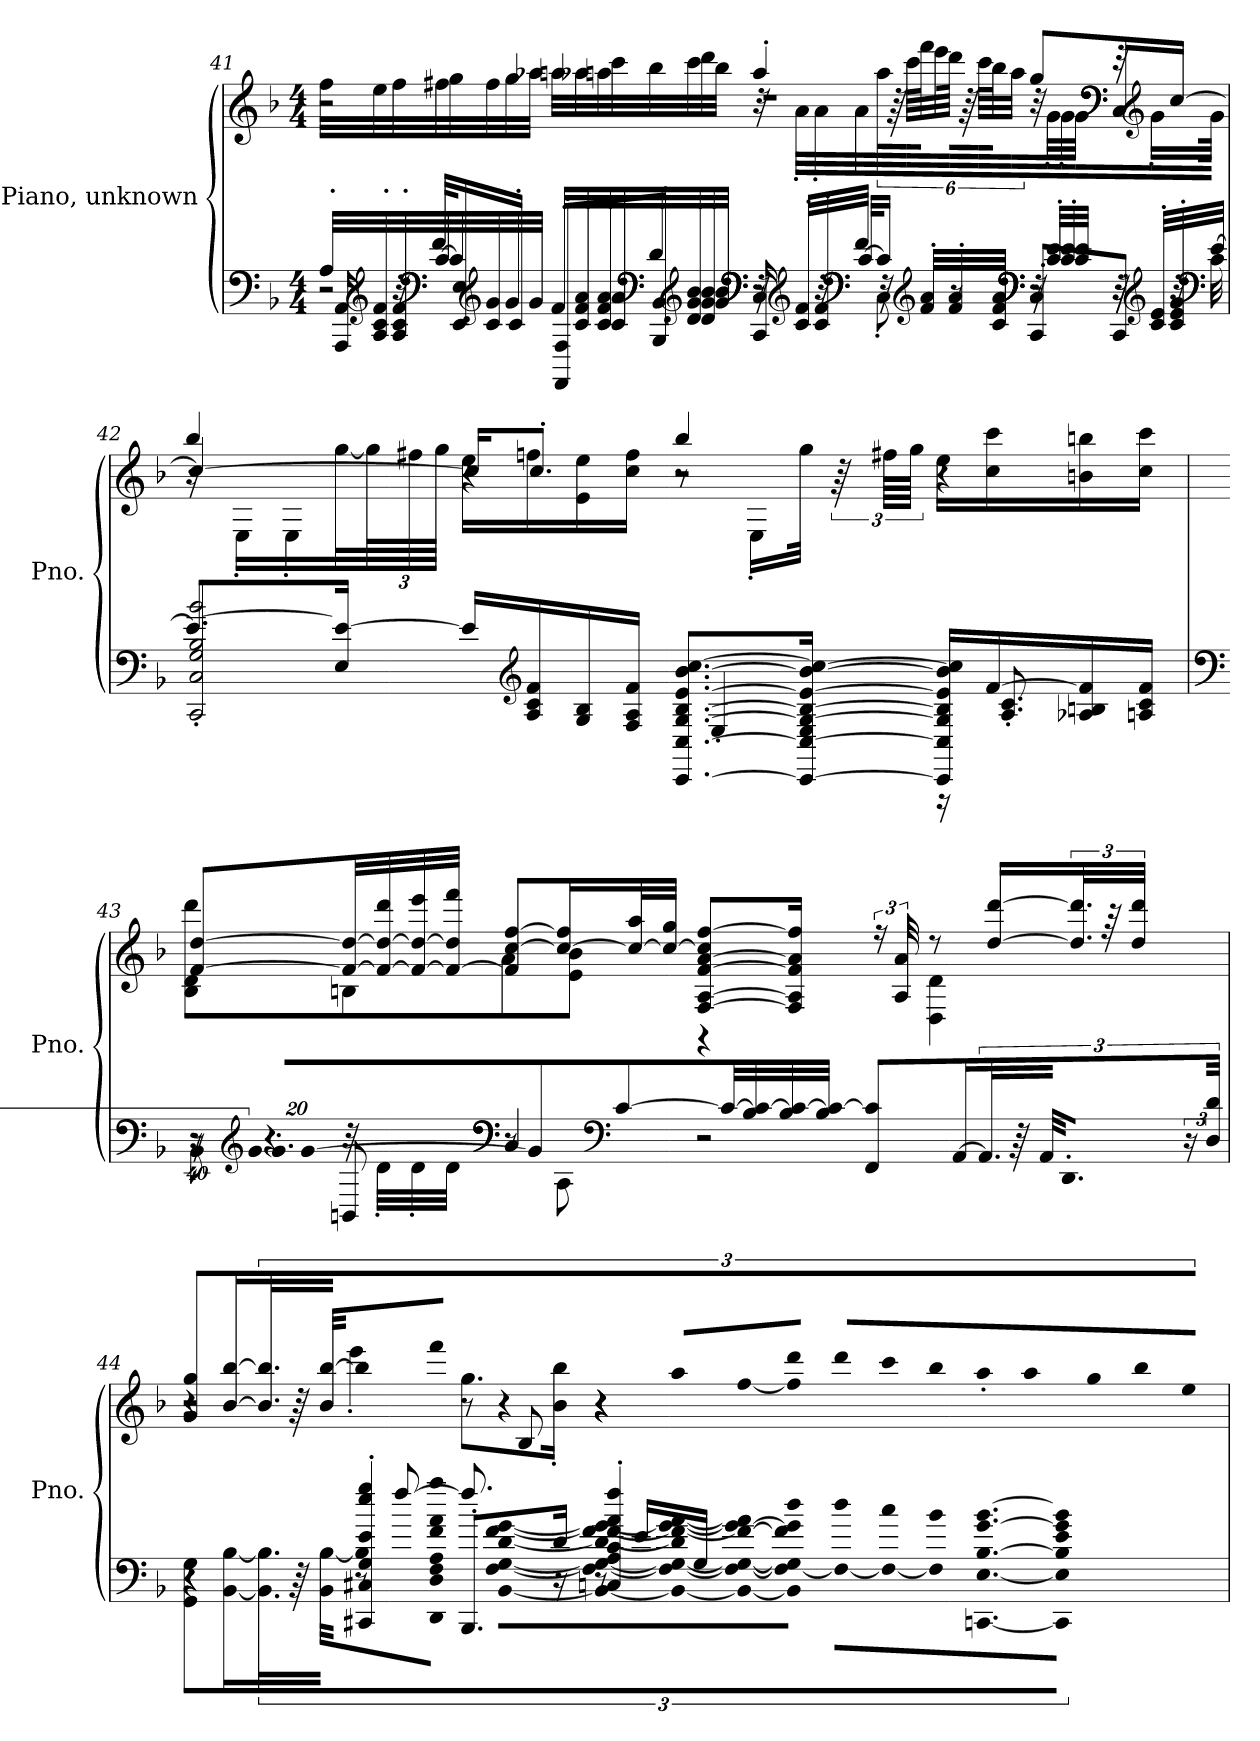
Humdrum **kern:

**kern	**kern
*part1	*part1
*staff2	*staff1
*I"Piano, unknown	*
*I'Pno.	*
!!LO:LB:g=z
*clefF4	*clefG2
*k[b-]	*k[b-]
*M4/4	*M4/4
=41	=41
*^	*^
*	*^	*	*^
32A'/LLL	2r	16AAA/ 16AA/	1r	32ff\LLL	2r
*clefG2	*	*	*	*	*
32A/' 32c/' 32f/'	.	.	.	32ee\	.
32A/' 32c/' 32f/'	.	32r	.	32ff\	.
*clefF4	*	*	*	*	*
[32c/	.	32f/KLL	.	32ff#X\	.
32c/]	.	16EE/ 16E/	.	32gg\	.
*clefG2	*	*	*	*	*
32c/' 32g/'	.	.	.	32ff#\	.
32g'/	.	16c/JJ	.	32gg\	.
32g/JJJ	.	.	.	32aa-X\JJJ	.
32f'/LLL	.	8FF/' 8F/'L	.	32aan\LLL	.
32c/' 32f/' 32a/'	.	.	.	32aa-X\	.
32c/' 32f/' 32a/'	.	.	.	32aan\	.
32c/ 32a/	.	.	.	32ccc\	.
*clefF4	*	*	*	*	*
32d'/	.	8BBB-/' 8BB-/'J	.	32bb-\	.
*clefG2	*	*	*	*	*
32d/' 32g/' 32b-/'	.	.	.	32ccc\	.
32d/' 32g/' 32b-/'	.	.	.	32ddd\	.
32g/ 32b-/JJJ	.	.	.	32bb-\JJJ	.
*clefF4	*	*	*	*	*
32r	8r	16CC/ 16C/	.	32r	4aa'/
*clefG2	*	*	*	*	*
32c/' 32f/'LLL	.	.	.	32a'\LLL	.
32c/' 32f/'	.	32r	.	32a'\	.
*clefF4	*	*	*	*	*
32f/JJJ	.	[32c/KLL	.	32a\	.
32r	8C'\	16c/JJ]	.	96aa\JJJk	.
.	.	.	.	96r	.
.	.	.	.	96ccc\LLLL	.
*clefG2	*	*	*	*	*
*	*	*	*	*Xbrackettup	*
32f/' 32a/'LLL	.	.	.	96fff\J	.
.	.	.	.	48eee\	.
*	*	*	*	*brackettup	*
32f/' 32a/'	.	16r	.	96ddd\JJJk	.
.	.	.	.	96r	.
.	.	.	.	96ccc\LLLL	.
*	*	*	*	*Xbrackettup	*
32c/ 32f/ 32a/JJJ	.	.	.	96bb-\J	.
.	.	.	.	48aa\JJJ	.
*clefF4	*	*	*	*	*
32r	8r	8CC/' 8C/'L	.	32r	8gg/L
32c/' 32e/'LLL	.	.	.	32g'\LLL	.
32c/' 32e/'	.	.	.	32g'\	.
32c/ 32e/JJJ	.	.	.	32g\JJJ	.
*	*	*	*clefF4	*	*
32r	16r	8CC'/J	.	32r	16C/L
*clefG2	*	*	*clefG2	*	*
32c/' 32e/'LLL	.	.	.	16g'\LL	.
32c/' 32e/' 32g/'	32r	.	.	.	[16cc/JJ
*clefF4	*	*	*	*	*
[32e/JJJ	32c\	.	.	32g\JJk	.
*	*v	*v	*	*	*
!!LO:LB:g=z	!!	!!
=42	=42	=42	=42	=42
8.e/L_	2CC/' 2C/' 2G/' 2B-/' 2b-/'	4bb-/	16r	4cc/_
.	.	.	16E'\LL	.
.	.	.	16E'\	.
16E/ 16e/_Jk	.	.	[32gg\L	.
.	.	.	96gg\L]	.
.	.	.	96ff#X\	.
.	.	.	96gg\JJJJ	.
16e/LL]	.	4r	16ee\LL	16cc/KL]
*clefG2	*	*	*	*
16A/ 16c/ 16f/	.	.	16ffn\	8.cc'/J
16G/ 16B-/	.	.	16e\ 16ee\	.
16F/ 16A/ 16f/JJ	.	.	16cc\ 16ff\JJ	.
[8.CC/ [8.C/ [8.G/ [8.B-/ [8.e/ [8.b-/ [8.cc/L	4E'/	4bb-/	8r	2r
.	.	.	16E'\LL	.
16CC/_ 16C/_ 16E/ 16G/_ 16B-/_ 16e/_ 16b-/_ 16cc/_Jk	.	.	32gg\JJk	.
*	*	*	*brackettup	*
.	.	.	96r	.
.	.	.	96ff#X\LLLL	.
.	.	.	96gg\JJJJ	.
16CC/] 16C/] 16G/] 16B-/] 16e/] 16b-/] 16cc/]LL	16r	4r	16ee\LL	.
[16f/	8.A/' 8.c/'	.	16cc\ 16ccc\	.
16A-X/ 16Bn/ 16f/]	.	.	16bn\ 16bbn\	.
16An/ 16c/ 16f/JJ	.	.	16cc\ 16ccc\JJ	.
*v	*v	*	*	*
*	*v	*v	*v
!!LO:LB:g=z
=43	=43
*clefF4	*
*	*^
!LO:N:vis=32	!	!
*^	*	*
*	*^	*	*
640%23r	8BB-\	8r	[8f/ [8dd/L	8B-\ 8d\ 8ddd\L
*clefG2	*	*	*	*
!LO:N:vis=64	!	!	!	!
960%17g/	.	.	.	.
!LO:N:vis=128	!	!	!	!
1920%17r	.	.	.	.
!LO:N:vis=64.	!	!	!	!
640%17g'/KLLL	.	.	.	.
!LO:N:vis=32	!	!	!	!
[640%23g/JJ	.	.	.	.
8g/]	32r	8BBn/	32f/_ 32dd/_LL	8Bn\
.	32d'\LLL	.	32f/_ 32dd/_ 32ddd/	.
.	32d'\	.	32f/_ 32dd/_ 32eee/	.
.	32d\JJJ	.	32f/_ 32dd/] 32fff/JJJ	.
*clefF4	*	*	*	*
[8c/	8r	4C/	8f/] [8cc/ [8ff/L	8a\
32c/LL_	8CC\	.	16cc/_ 16ff/]L	8e\ 8b-\J
32B-/ 32c/_	.	.	.	.
32B-/ 32c/_	.	.	32cc/_ 32aa/L	.
32B-/ 32c/_JJJ	.	.	32cc/_ 32gg/JJJ	.
8FF/ 8c/]L	2r	2r	[8F/ [8A/ [8f/ [8a/ 8cc/] [8ff/L	4r
[16AA/L	.	.	16F/] 16A/] 16f/] 16a/] 16ff/]Jk	.
48.AA/JJk]	.	.	24r	.
96r	.	.	.	.
48AA/KKL	.	.	48A/ 48a/	.
8.DD'/J	.	.	8r	4D\ 4d\
.	.	.	[16dd/ [16ddd/LL	.
24r	.	.	48.dd/] 48.ddd/]JJk	.
.	.	.	96r	.
48D/ 48d/	.	.	48dd/ 48ddd/	.
!!LO:PB:g=z
=44	=44	=44	=44	=44
*	*	*	*	*^
4r	8GG\ 8G\L	4r	8g/ 8gg/L	4r	2r
.	[16BB-\ [16B-\L	.	[16b-/ [16bb-/L	.	.
.	48.BB-\] 48.B-\]JJk	.	48.b-/] 48.bb-/]JJk	.	.
.	96r	.	96r	.	.
.	48BB-\ [48B-\KKL	.	48b-/ [48bb-/KKL	.	.
8r	8B-\]	4CC#X/' 4C#X/' 4G/' 4e/' 4ee/' 4gg/'	8bb-/]	4eee'\	.
[8ff/	8DD\ 8D\ 8F\ 8A\ 8f\ 8a\ 8aa\J	.	8fff/J	.	.
8.ff/]	[8BB-\ [8F\ [8G\ [8d\ [8f\ [8g\L	8.BBB-'/L	8r	8.gg\L	8r
.	32BB-\_ 32F\_ 32G\_ 32d\_ 32f\_ 32g\_LL	.	32r	.	8B-/
.	32BB-\_ 32F\_ 32G\_ 32d\] 32f\_ 32g\_ [32a\	.	32aa/LLL	.	.
16r	32BB-\_ 32F\_ 32G\_ 32f\_ 32g\_ 32a\]	16d/Jk	[32ff/	16b-\' 16bb-\'Jk	.
.	32BB-\] 32F\_ 32G\] 32f\] 32g\] 32dd\JJJ	.	32ff/] 32ddd/JJJ	.	.
8r	32F\_ 32dd\LLL	4Cn/' 4A/' 4c/' 4f/' 4a/' 4ff/'	32ddd/LLL	4r	4r
.	32F\_ 32cc\J	.	32ccc/	.	.
.	16F\] 16b-\	.	32bb-/	.	.
.	.	.	32aa'/	.	.
16e/LL	[16.CCn\ [16.E\ [16.B-\ [16.g\ [16.b-\	.	32aa/	.	.
.	.	.	32gg/	.	.
16G/JJ	.	.	32bb-/	.	.
.	32CC\] 32E\] 32B-\] 32e\ 32g\] 32b-\]JJk	.	32ee/JJJ	.	.
*v	*v	*v	*	*	*
*	*v	*v	*v
=	=
*-	*-
